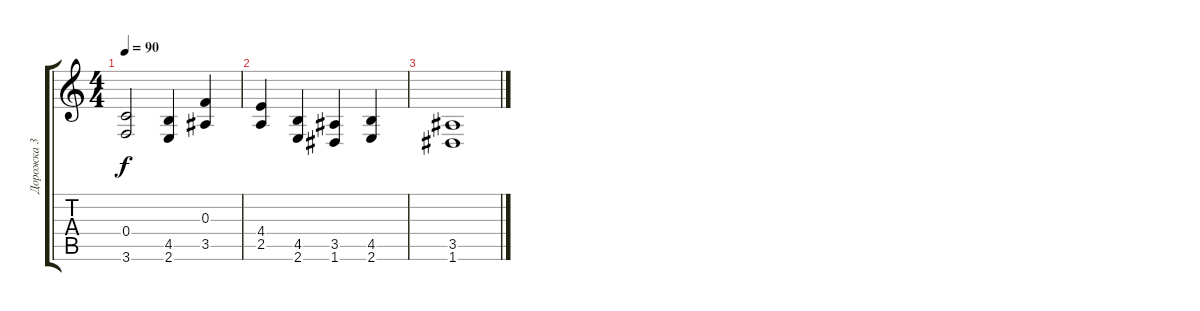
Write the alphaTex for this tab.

\track ("Дорожка 3" "Дорожка 3") {instrument distortionguitar}
\staff {score tabs}
\tuning (D4 A3 F3 C3 G2 D2) {hide}
\ts (4 4)
\tempo 90
\clef g2
\ks c
(0.4 3.6).2{dy f} (4.5 2.6).4 (0.3 3.5).4 |
(4.4 2.5).4 (4.5 2.6).4 (3.5 1.6).4 (4.5 2.6).4 |
(3.5 1.6).1
